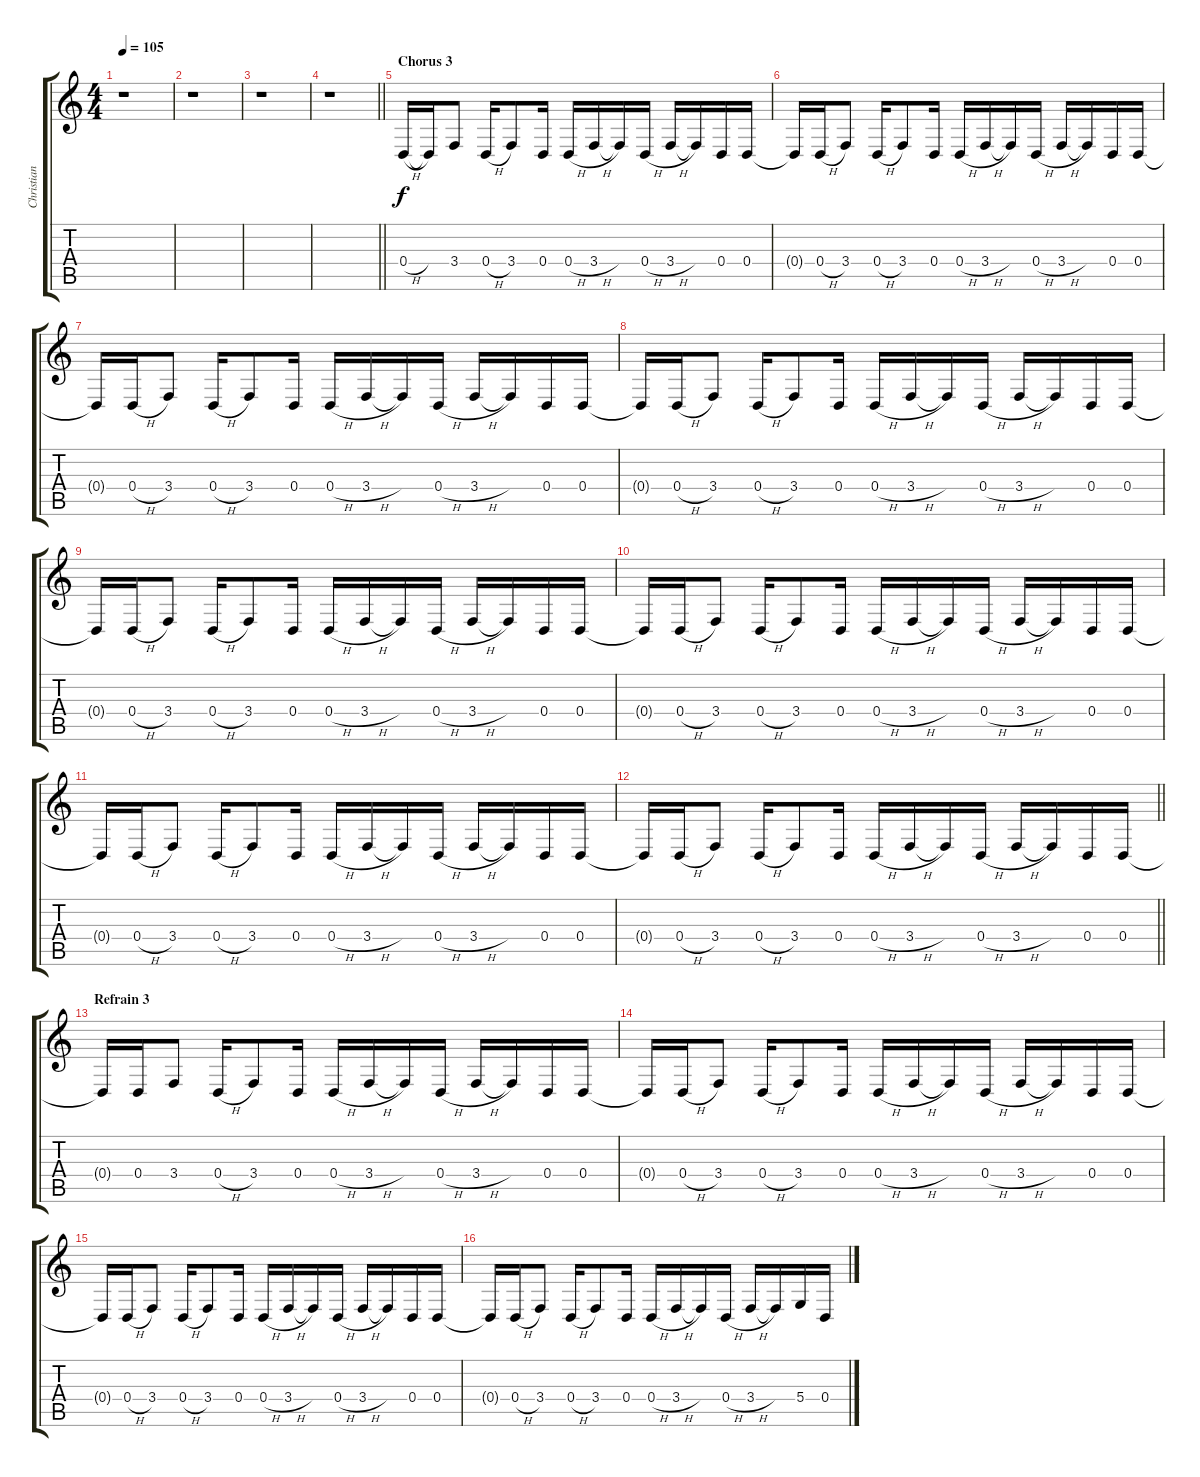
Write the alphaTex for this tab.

\track ("Christian Lorenz" "Christian ") {instrument lead8bassandlead}
\staff {score tabs}
\tuning (E4 B3 G3 D3 A2 D2) {hide}
\ts (4 4)
\tempo 105
\clef g2
\ks c
r.1{dy f} |
r.1 |
r.1 |
\barLineRight lightlight
r.1 |
\section ("" "Chorus 3")
0.4{h}.16 0.4{t}.16 3.4.8 0.4{h}.16 3.4.8 0.4.16 0.4{h}.16 3.4{h}.16 3.4{t}.16 0.4{h}.16 3.4{h}.16 3.4{t}.16 0.4.16 0.4.16 |
0.4{t}.16 0.4{h}.16 3.4.8 0.4{h}.16 3.4.8 0.4.16 0.4{h}.16 3.4{h}.16 3.4{t}.16 0.4{h}.16 3.4{h}.16 3.4{t}.16 0.4.16 0.4.16 |
0.4{t}.16 0.4{h}.16 3.4.8 0.4{h}.16 3.4.8 0.4.16 0.4{h}.16 3.4{h}.16 3.4{t}.16 0.4{h}.16 3.4{h}.16 3.4{t}.16 0.4.16 0.4.16 |
0.4{t}.16 0.4{h}.16 3.4.8 0.4{h}.16 3.4.8 0.4.16 0.4{h}.16 3.4{h}.16 3.4{t}.16 0.4{h}.16 3.4{h}.16 3.4{t}.16 0.4.16 0.4.16 |
0.4{t}.16 0.4{h}.16 3.4.8 0.4{h}.16 3.4.8 0.4.16 0.4{h}.16 3.4{h}.16 3.4{t}.16 0.4{h}.16 3.4{h}.16 3.4{t}.16 0.4.16 0.4.16 |
0.4{t}.16 0.4{h}.16 3.4.8 0.4{h}.16 3.4.8 0.4.16 0.4{h}.16 3.4{h}.16 3.4{t}.16 0.4{h}.16 3.4{h}.16 3.4{t}.16 0.4.16 0.4.16 |
0.4{t}.16 0.4{h}.16 3.4.8 0.4{h}.16 3.4.8 0.4.16 0.4{h}.16 3.4{h}.16 3.4{t}.16 0.4{h}.16 3.4{h}.16 3.4{t}.16 0.4.16 0.4.16 |
\barLineRight lightlight
0.4{t}.16 0.4{h}.16 3.4.8 0.4{h}.16 3.4.8 0.4.16 0.4{h}.16 3.4{h}.16 3.4{t}.16 0.4{h}.16 3.4{h}.16 3.4{t}.16 0.4.16 0.4.16 |
\section ("" "Refrain 3")
0.4{t}.16 0.4.16 3.4.8 0.4{h}.16 3.4.8 0.4.16 0.4{h}.16 3.4{h}.16 3.4{t}.16 0.4{h}.16 3.4{h}.16 3.4{t}.16 0.4.16 0.4.16 |
0.4{t}.16 0.4{h}.16 3.4.8 0.4{h}.16 3.4.8 0.4.16 0.4{h}.16 3.4{h}.16 3.4{t}.16 0.4{h}.16 3.4{h}.16 3.4{t}.16 0.4.16 0.4.16 |
0.4{t}.16 0.4{h}.16 3.4.8 0.4{h}.16 3.4.8 0.4.16 0.4{h}.16 3.4{h}.16 3.4{t}.16 0.4{h}.16 3.4{h}.16 3.4{t}.16 0.4.16 0.4.16 |
0.4{t}.16 0.4{h}.16 3.4.8 0.4{h}.16 3.4.8 0.4.16 0.4{h}.16 3.4{h}.16 3.4{t}.16 0.4{h}.16 3.4{h}.16 3.4{t}.16 5.4.16 0.4.16
